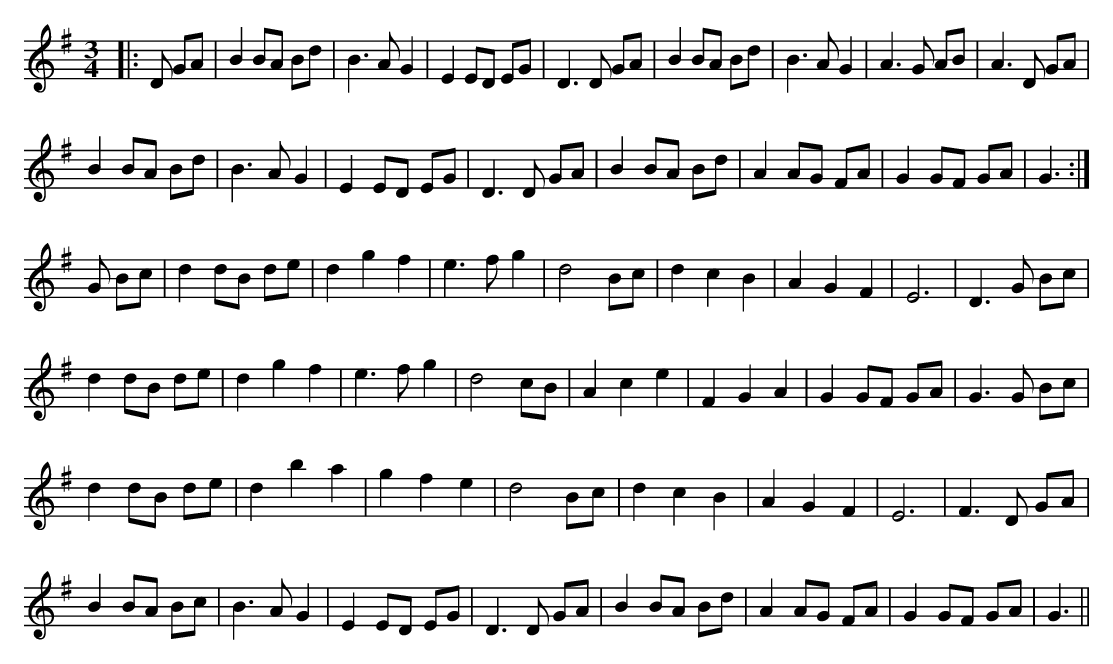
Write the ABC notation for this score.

X:1
M:3/4
K:G
|:D GA|B2 BA Bd|B3A G2|E2 ED EG|D3 D GA|B2 BA Bd|B3A G2|A3 G AB|A3D GA|
B2 BA Bd|B3A G2|E2 ED EG|D3 D GA|B2 BA Bd|A2 AG FA|G2 GF GA|G3:|
G Bc|d2 dB de|d2 g2 f2|e3f g2|d4 Bc|d2 c2 B2|A2 G2 F2|E6|D3 G Bc|
d2 dB de|d2 g2 f2|e3f g2|d4 cB|A2 c2 e2|F2 G2 A2|G2 GF GA|G3 G Bc|
d2 dB de|d2 b2 a2|g2 f2 e2|d4 Bc|d2 c2 B2|A2 G2 F2|E6|F3 D GA|
B2 BA Bc|B3A G2|E2 ED EG|D3 D GA|B2 BA Bd|A2 AG FA|G2 GF GA|G3||
